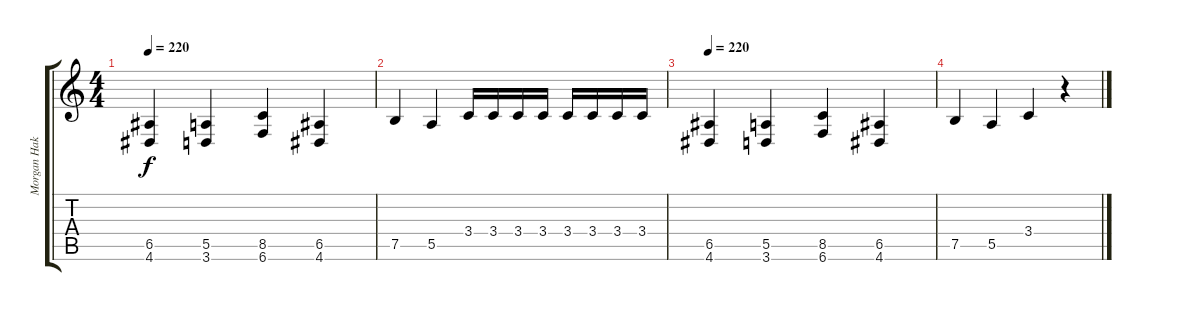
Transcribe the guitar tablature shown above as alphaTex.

\track ("Morgan Hakansson" "Morgan Hak") {instrument overdrivenguitar}
\staff {score tabs}
\tuning (B3 G3 D3 A2 E2 B1) {hide}
\ts (4 4)
\tempo 220
\clef g2
\ks c
(6.5 4.6).4{dy f} (5.5 3.6).4 (8.5 6.6).4 (6.5 4.6).4 |
7.5.4 5.5.4 3.4.16 3.4.16 3.4.16 3.4.16 3.4.16 3.4.16 3.4.16 3.4.16 |
\tempo 220
(6.5 4.6).4 (5.5 3.6).4 (8.5 6.6).4 (6.5 4.6).4 |
7.5.4 5.5.4 3.4.4 r.4
